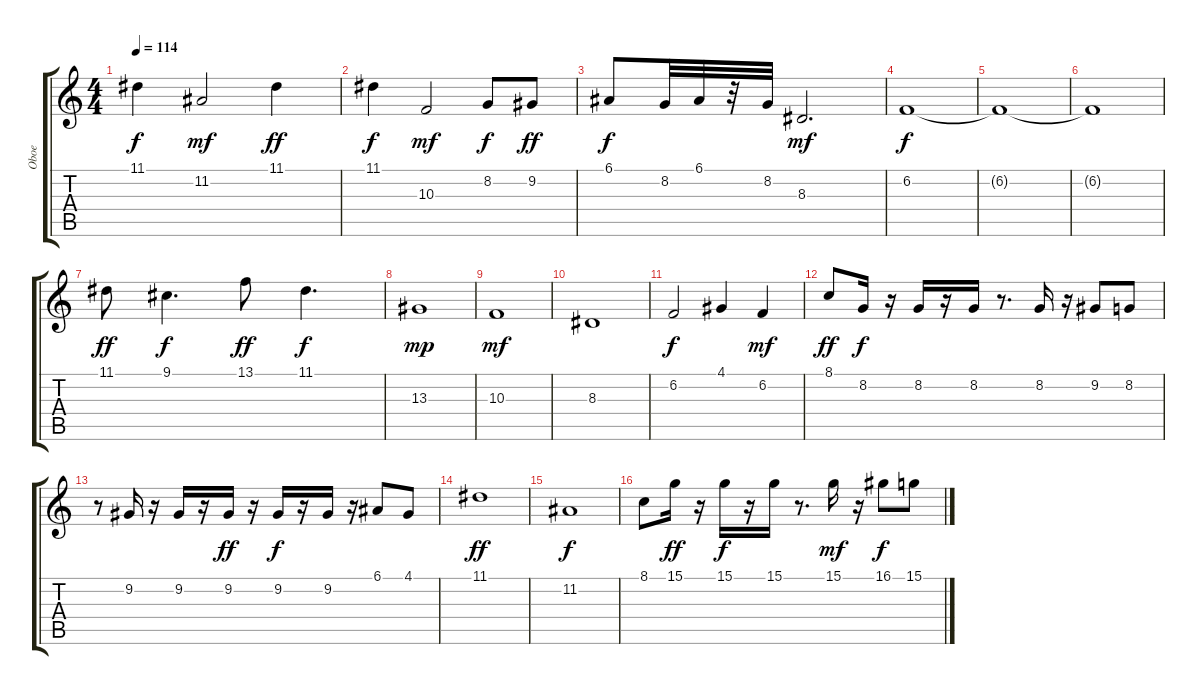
\track ("Oboe" "Oboe") {instrument oboe}
\staff {score tabs}
\tuning (E4 B3 G3 D3 A2 E2) {hide}
\ts (4 4)
\tempo 114
\clef g2
\ks c
11.1.4{dy f} 11.2.2{dy mf} 11.1.4{dy ff} |
11.1.4{dy f} 10.3.2{dy mf} 8.2.8{dy f} 9.2.8{dy ff} |
6.1.8{dy f} 8.2.32 6.1.32 r.32 8.2.32 8.3.2{d dy mf} |
6.2.1{dy f} |
6.2{t}.1 |
6.2{t}.1 |
11.1.8{dy ff} 9.1.4{d dy f} 13.1.8{dy ff} 11.1.4{d dy f} |
13.3.1{dy mp} |
10.3.1{dy mf} |
8.3.1 |
6.2.2{dy f} 4.1.4 6.2.4{dy mf} |
8.1.8{dy ff} 8.2.16{dy f} r.16 8.2.16 r.16 8.2.16 r.8{d} 8.2.16 r.16 9.2.8 8.2.8 |
r.8 9.2.16 r.16 9.2.16 r.16 9.2.16{dy ff} r.16 9.2.16{dy f} r.16 9.2.16 r.16 6.1.8 4.1.8 |
11.1.1{dy ff} |
11.2.1{dy f} |
8.1.8 15.1.16{dy ff} r.16 15.1.16{dy f} r.16 15.1.16 r.8{d} 15.1.16{dy mf} r.16 16.1.8{dy f} 15.1.8
